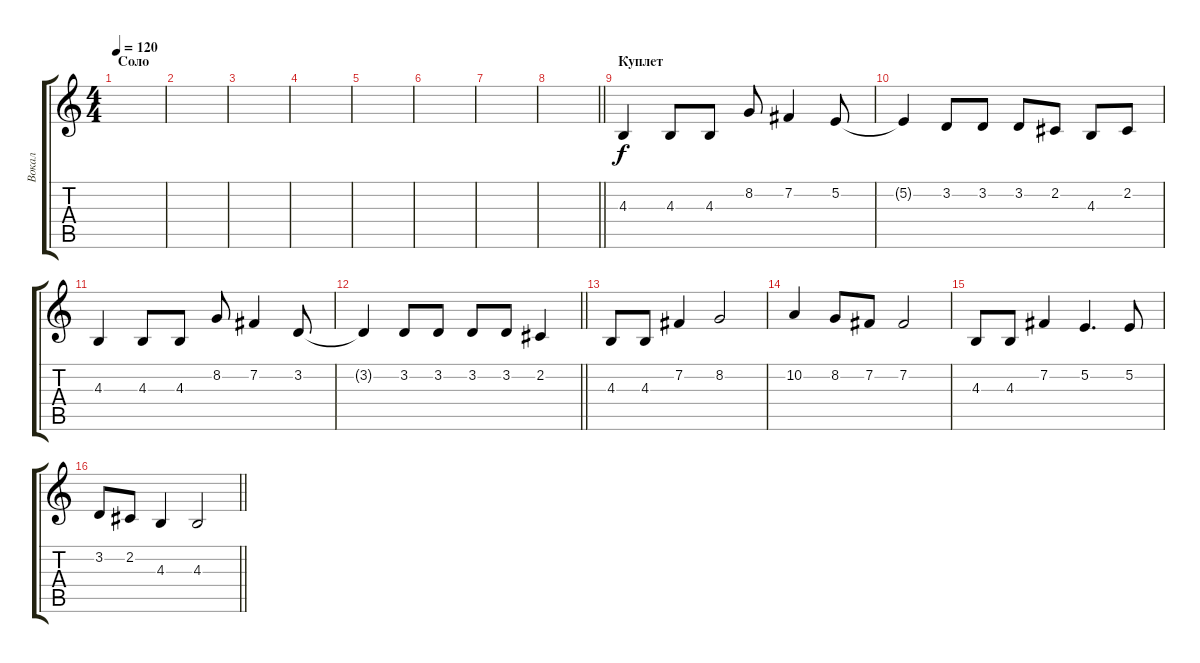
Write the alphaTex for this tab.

\track ("Вокал" "Вокал") {instrument fx5brightness}
\staff {score tabs}
\tuning (E4 B3 G3 D3 A2 E2) {hide}
\ts (4 4)
\section ("" "Соло")
\tempo 120
\clef g2
\ks c
|
|
|
|
|
|
|
\barLineRight lightlight
|
\section ("" "Куплет")
4.3.4 4.3.8 4.3.8 8.2.8 7.2.4 5.2.8 |
5.2{t}.4 3.2.8 3.2.8 3.2.8 2.2.8 4.3.8 2.2.8 |
4.3.4 4.3.8 4.3.8 8.2.8 7.2.4 3.2.8 |
\barLineRight lightlight
3.2{t}.4 3.2.8 3.2.8 3.2.8 3.2.8 2.2.4 |
4.3.8 4.3.8 7.2.4 8.2.2 |
10.2.4 8.2.8 7.2.8 7.2.2 |
4.3.8 4.3.8 7.2.4 5.2.4{d} 5.2.8 |
\barLineRight lightlight
3.2.8 2.2.8 4.3.4 4.3.2
